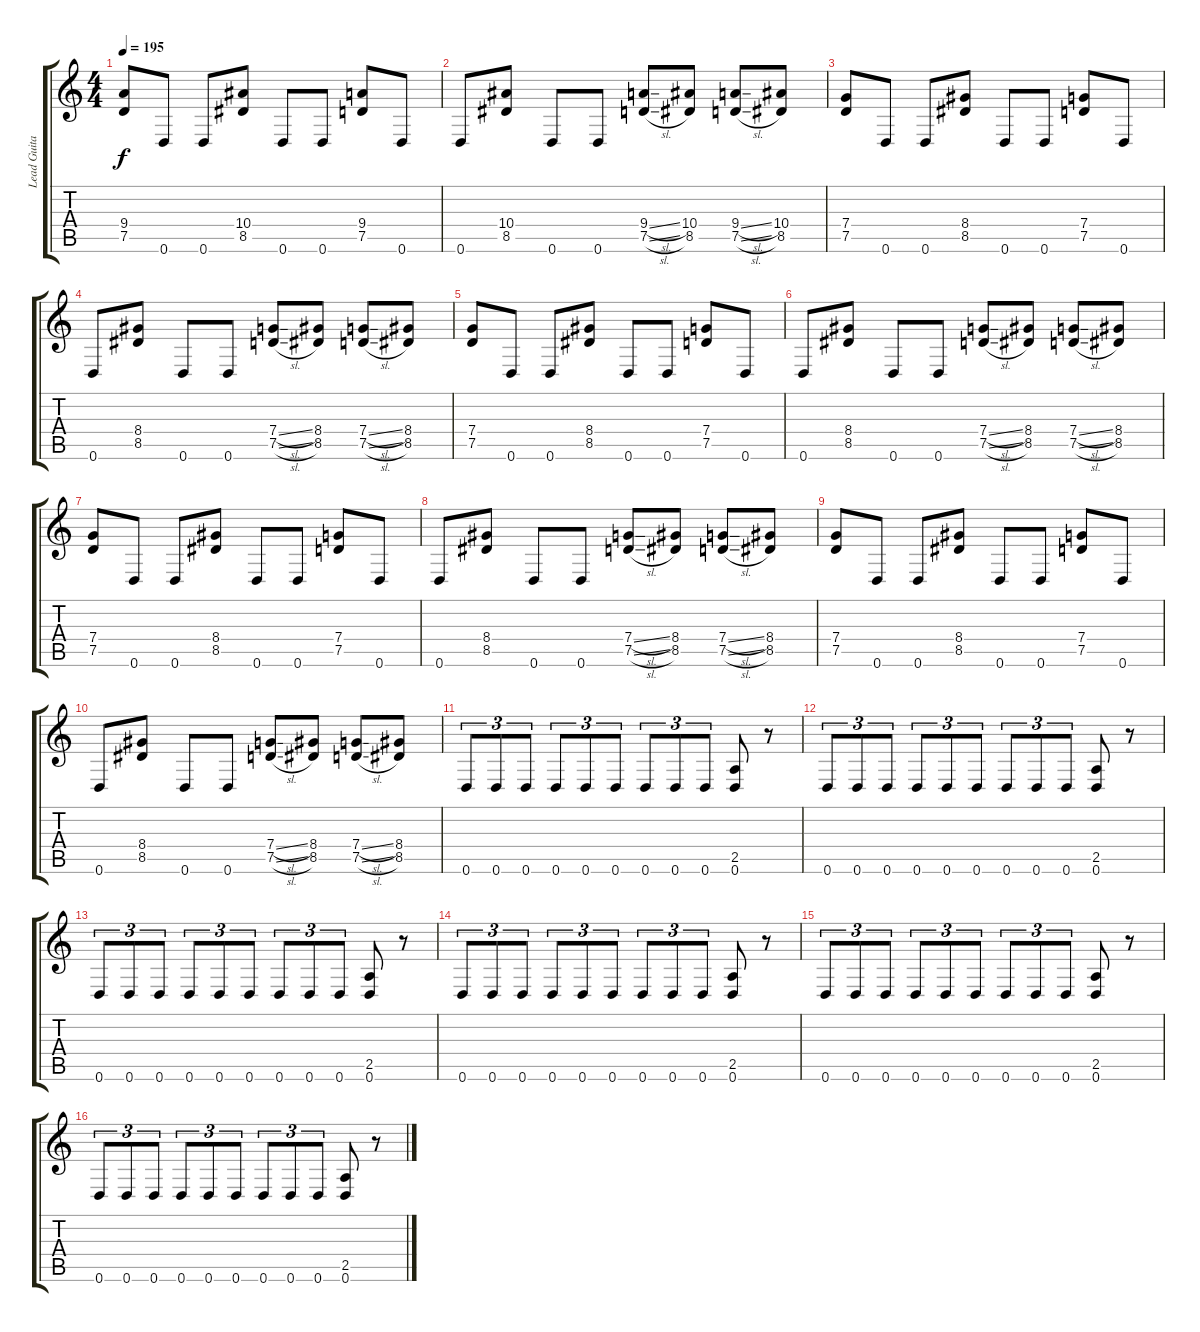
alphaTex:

\track ("Lead Guitar" "Lead Guita") {instrument distortionguitar}
\staff {score tabs}
\tuning (D4 A3 F3 C3 G2 D2) {hide}
\ts (4 4)
\tempo 195
\clef g2
\ks c
(9.4 7.5).8{dy f} 0.6.8 0.6.8 (10.4 8.5).8 0.6.8 0.6.8 (9.4 7.5).8 0.6.8 |
0.6.8 (10.4 8.5).8 0.6.8 0.6.8 (9.4{sl} 7.5{sl}).8 (10.4 8.5).8 (9.4{sl} 7.5{sl}).8 (10.4 8.5).8 |
(7.4 7.5).8 0.6.8 0.6.8 (8.4 8.5).8 0.6.8 0.6.8 (7.4 7.5).8 0.6.8 |
0.6.8 (8.4 8.5).8 0.6.8 0.6.8 (7.4{sl} 7.5{sl}).8 (8.4 8.5).8 (7.4{sl} 7.5{sl}).8 (8.4 8.5).8 |
(7.4 7.5).8 0.6.8 0.6.8 (8.4 8.5).8 0.6.8 0.6.8 (7.4 7.5).8 0.6.8 |
0.6.8 (8.4 8.5).8 0.6.8 0.6.8 (7.4{sl} 7.5{sl}).8 (8.4 8.5).8 (7.4{sl} 7.5{sl}).8 (8.4 8.5).8 |
(7.4 7.5).8 0.6.8 0.6.8 (8.4 8.5).8 0.6.8 0.6.8 (7.4 7.5).8 0.6.8 |
0.6.8 (8.4 8.5).8 0.6.8 0.6.8 (7.4{sl} 7.5{sl}).8 (8.4 8.5).8 (7.4{sl} 7.5{sl}).8 (8.4 8.5).8 |
(7.4 7.5).8 0.6.8 0.6.8 (8.4 8.5).8 0.6.8 0.6.8 (7.4 7.5).8 0.6.8 |
0.6.8 (8.4 8.5).8 0.6.8 0.6.8 (7.4{sl} 7.5{sl}).8 (8.4 8.5).8 (7.4{sl} 7.5{sl}).8 (8.4 8.5).8 |
0.6.8{tu (3 2)} 0.6.8{tu (3 2)} 0.6.8{tu (3 2)} 0.6.8{tu (3 2)} 0.6.8{tu (3 2)} 0.6.8{tu (3 2)} 0.6.8{tu (3 2)} 0.6.8{tu (3 2)} 0.6.8{tu (3 2)} (2.5 0.6).8 r.8 |
0.6.8{tu (3 2)} 0.6.8{tu (3 2)} 0.6.8{tu (3 2)} 0.6.8{tu (3 2)} 0.6.8{tu (3 2)} 0.6.8{tu (3 2)} 0.6.8{tu (3 2)} 0.6.8{tu (3 2)} 0.6.8{tu (3 2)} (2.5 0.6).8 r.8 |
0.6.8{tu (3 2)} 0.6.8{tu (3 2)} 0.6.8{tu (3 2)} 0.6.8{tu (3 2)} 0.6.8{tu (3 2)} 0.6.8{tu (3 2)} 0.6.8{tu (3 2)} 0.6.8{tu (3 2)} 0.6.8{tu (3 2)} (2.5 0.6).8 r.8 |
0.6.8{tu (3 2)} 0.6.8{tu (3 2)} 0.6.8{tu (3 2)} 0.6.8{tu (3 2)} 0.6.8{tu (3 2)} 0.6.8{tu (3 2)} 0.6.8{tu (3 2)} 0.6.8{tu (3 2)} 0.6.8{tu (3 2)} (2.5 0.6).8 r.8 |
0.6.8{tu (3 2)} 0.6.8{tu (3 2)} 0.6.8{tu (3 2)} 0.6.8{tu (3 2)} 0.6.8{tu (3 2)} 0.6.8{tu (3 2)} 0.6.8{tu (3 2)} 0.6.8{tu (3 2)} 0.6.8{tu (3 2)} (2.5 0.6).8 r.8 |
0.6.8{tu (3 2)} 0.6.8{tu (3 2)} 0.6.8{tu (3 2)} 0.6.8{tu (3 2)} 0.6.8{tu (3 2)} 0.6.8{tu (3 2)} 0.6.8{tu (3 2)} 0.6.8{tu (3 2)} 0.6.8{tu (3 2)} (2.5 0.6).8 r.8
